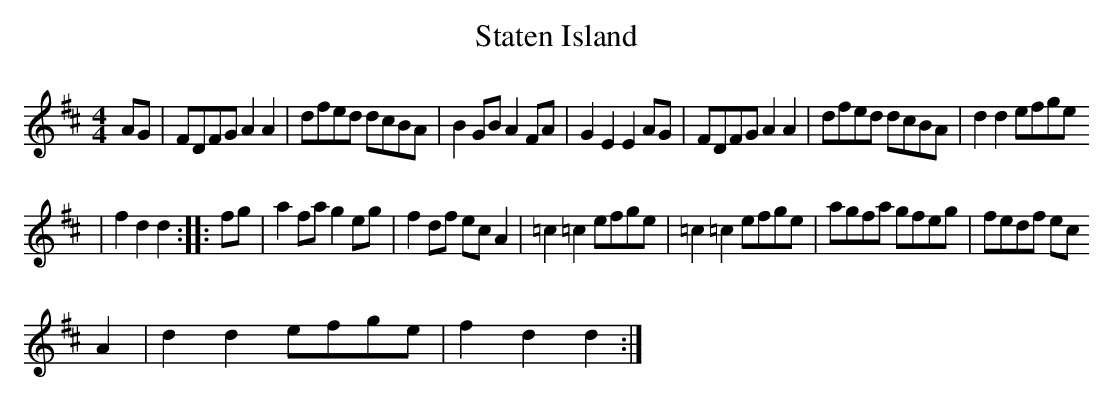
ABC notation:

X:1
T:Staten Island
M:4/4
L:1/8
K:D
AG|FDFG A2A2|dfed dcBA|B2GB A2FA|G2E2E2AG|FDFG A2A2|dfed dcBA|d2 d2 efge
|f2d2d2:|:fg|a2fa g2eg|f2df ecA2|=c2=c2efge|=c2=c2efge|agfa gfeg|fedf ec
A2|d2d2 efge|f2d2d2:|
